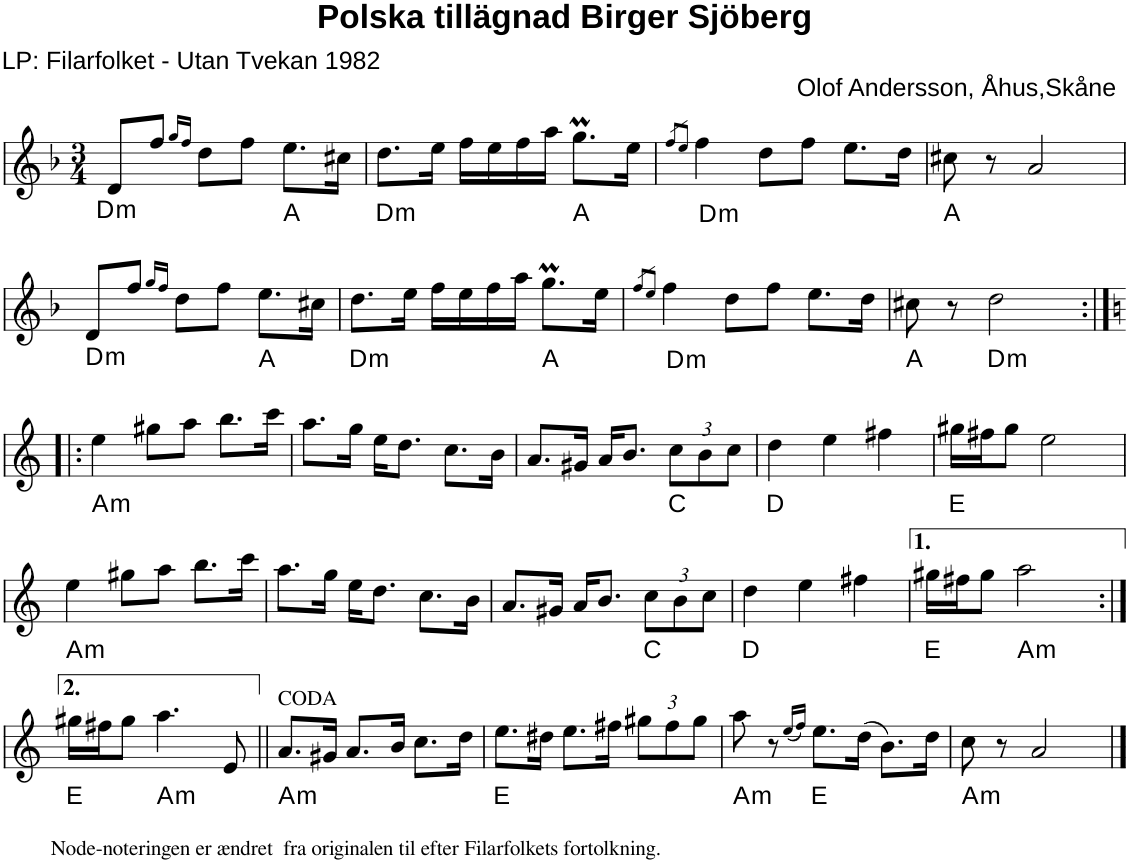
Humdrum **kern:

**kern	**harte
*part1	*part1
*staff1	*
*I"Piano	*
*I'Pno.	*
*clefG2	*
*k[b-]	*
*M3/4	*
=1	=1
8d/L	.
!	!LO:H:kt=m
8ff/J	D:min
16qgg/LL	.
16qff/JJ	.
8dd\L	.
8ff\J	.
8.ee\L	A:maj
16cc#X\Jk	.
=2	=2
!	!LO:H:kt=m
8.dd\L	D:min
16ee\Jk	.
16ff\LL	.
16ee\	.
16ff\	.
16aa\JJ	.
8.ggM\L	A:maj
16ee\Jk	.
=3	=3
8qff/L	.
8qee/J	.
!	!LO:H:kt=m
4ff\	D:min
8dd\L	.
8ff\J	.
8.ee\L	.
16dd\Jk	.
=4	=4
8cc#X\	A:maj
8r	.
2a/	.
!!LO:LB:g=z
=5	=5
8d/L	.
!	!LO:H:kt=m
8ff/J	D:min
16qgg/LL	.
16qff/JJ	.
8dd\L	.
8ff\J	.
8.ee\L	A:maj
16cc#X\Jk	.
=6	=6
!	!LO:H:kt=m
8.dd\L	D:min
16ee\Jk	.
16ff\LL	.
16ee\	.
16ff\	.
16aa\JJ	.
8.ggM\L	A:maj
16ee\Jk	.
=7	=7
8qff/L	.
8qee/J	.
!	!LO:H:kt=m
4ff\	D:min
8dd\L	.
8ff\J	.
8.ee\L	.
16dd\Jk	.
=8	=8
8cc#X\	A:maj
8r	.
!	!LO:H:kt=m
2dd\	D:min
!!LO:LB:g=z
=9:|!|:	=9:|!|:
*k[]	*
!	!LO:H:kt=m
4ee\	A:min
8gg#X\L	.
8aa\J	.
8.bb\L	.
16ccc\Jk	.
=10	=10
8.aa\L	.
16gg\Jk	.
16ee\KL	.
8.dd\J	.
8.cc\L	.
16b\Jk	.
=11	=11
8.a/L	.
16g#X/Jk	.
16a/KL	.
8.b/J	.
*Xbrackettup	*
12cc\L	C:maj
12b\	.
12cc\J	.
=12	=12
4dd\	D:maj
4ee\	.
4ff#X\	.
=13	=13
16gg#X\LL	E:maj
16ff#X\J	.
8gg#\J	.
2ee\	.
!!LO:LB:g=z
=14	=14
!	!LO:H:kt=m
4ee\	A:min
8gg#X\L	.
8aa\J	.
8.bb\L	.
16ccc\Jk	.
=15	=15
8.aa\L	.
16gg\Jk	.
16ee\KL	.
8.dd\J	.
8.cc\L	.
16b\Jk	.
=16	=16
8.a/L	.
16g#X/Jk	.
16a/KL	.
8.b/J	.
12cc\L	C:maj
12b\	.
12cc\J	.
=17	=17
4dd\	D:maj
4ee\	.
4ff#X\	.
=18	=18
16gg#X\LL	E:maj
16ff#X\J	.
8gg#\J	.
!	!LO:H:kt=m
2aa\	A:min
!!LO:LB:g=z
=19:|!	=19:|!
16gg#X\LL	E:maj
16ff#X\J	.
8gg#\J	.
!LO:TX:b:t=Node-noteringen er ændret  fra originalen til efter Filarfolkets fortolkning.	!LO:H:kt=m
4.aa\	A:min
8e/	.
=20||	=20||
!	!LO:H:kt=m
8.a/L	A:min
16g#X/Jk	.
8.a/L	.
16b/Jk	.
8.cc\L	.
16dd\Jk	.
=21	=21
8.ee\L	E:maj
16dd#X\Jk	.
8.ee\L	.
16ff#X\Jk	.
12gg#X\L	.
12ff#\	.
12gg#\J	.
=22	=22
!	!LO:H:kt=m
8aa\	A:min
8r	.
(16qee/LL	.
16qff/JJ)	.
8.ee\L	E:maj
(16dd\Jk	.
8.b\L)	.
16dd\Jk	.
=23	=23
!	!LO:H:kt=m
8cc\	A:min
8r	.
2a/	.
==	==
*-	*-
